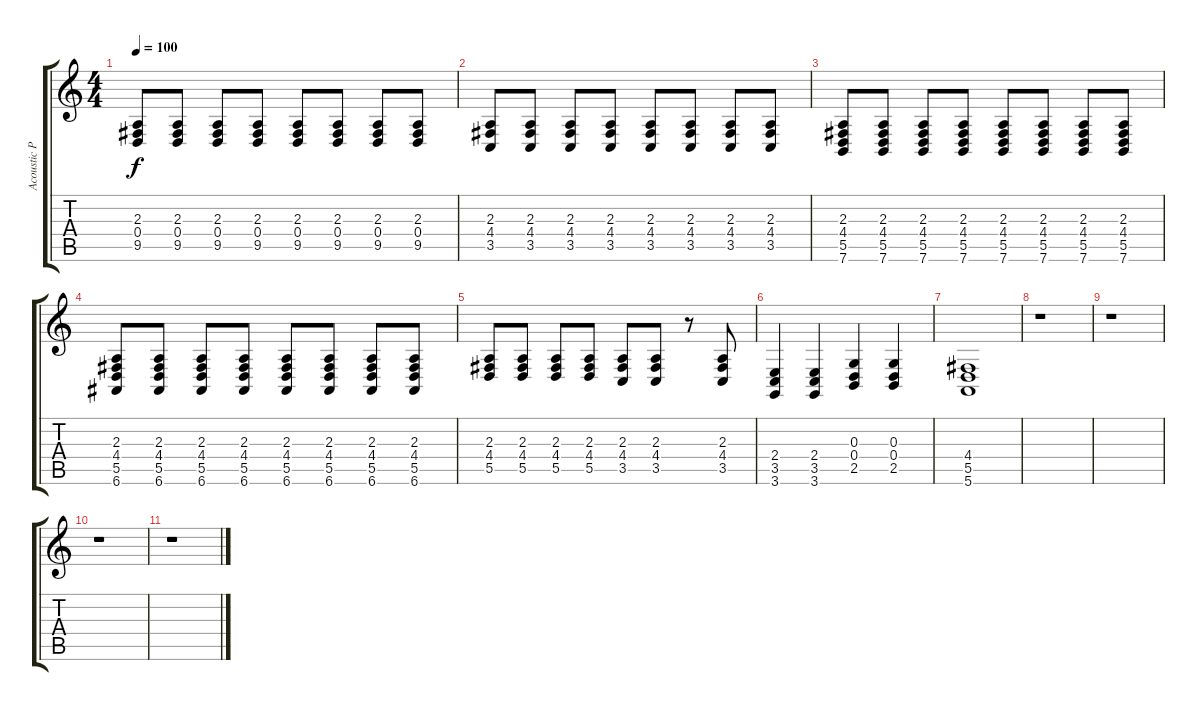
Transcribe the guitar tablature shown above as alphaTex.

\track ("Acoustic Piano" "Acoustic P") {instrument acousticgrandpiano}
\staff {score tabs}
\tuning (E4 B3 G3 D3 A2 E2) {hide}
\ts (4 4)
\tempo 100
\clef g2
\ks c
(2.3 0.4 9.5).8{dy f} (2.3 0.4 9.5).8 (2.3 0.4 9.5).8 (2.3 0.4 9.5).8 (2.3 0.4 9.5).8 (2.3 0.4 9.5).8 (2.3 0.4 9.5).8 (2.3 0.4 9.5).8 |
(2.3 4.4 3.5).8 (2.3 4.4 3.5).8 (2.3 4.4 3.5).8 (2.3 4.4 3.5).8 (2.3 4.4 3.5).8 (2.3 4.4 3.5).8 (2.3 4.4 3.5).8 (2.3 4.4 3.5).8 |
(2.3 4.4 5.5 7.6).8 (2.3 4.4 5.5 7.6).8 (2.3 4.4 5.5 7.6).8 (2.3 4.4 5.5 7.6).8 (2.3 4.4 5.5 7.6).8 (2.3 4.4 5.5 7.6).8 (2.3 4.4 5.5 7.6).8 (2.3 4.4 5.5 7.6).8 |
(2.3 4.4 5.5 6.6).8 (2.3 4.4 5.5 6.6).8 (2.3 4.4 5.5 6.6).8 (2.3 4.4 5.5 6.6).8 (2.3 4.4 5.5 6.6).8 (2.3 4.4 5.5 6.6).8 (2.3 4.4 5.5 6.6).8 (2.3 4.4 5.5 6.6).8 |
(2.3 4.4 5.5).8 (2.3 4.4 5.5).8 (2.3 4.4 5.5).8 (2.3 4.4 5.5).8 (2.3 4.4 3.5).8 (2.3 4.4 3.5).8 r.8 (2.3 4.4 3.5).8 |
(2.4 3.5 3.6).4 (2.4 3.5 3.6).4 (0.3 0.4 2.5).4 (0.3 0.4 2.5).4 |
(4.4 5.5 5.6).1 |
r.1 |
r.1 |
r.1 |
r.1
